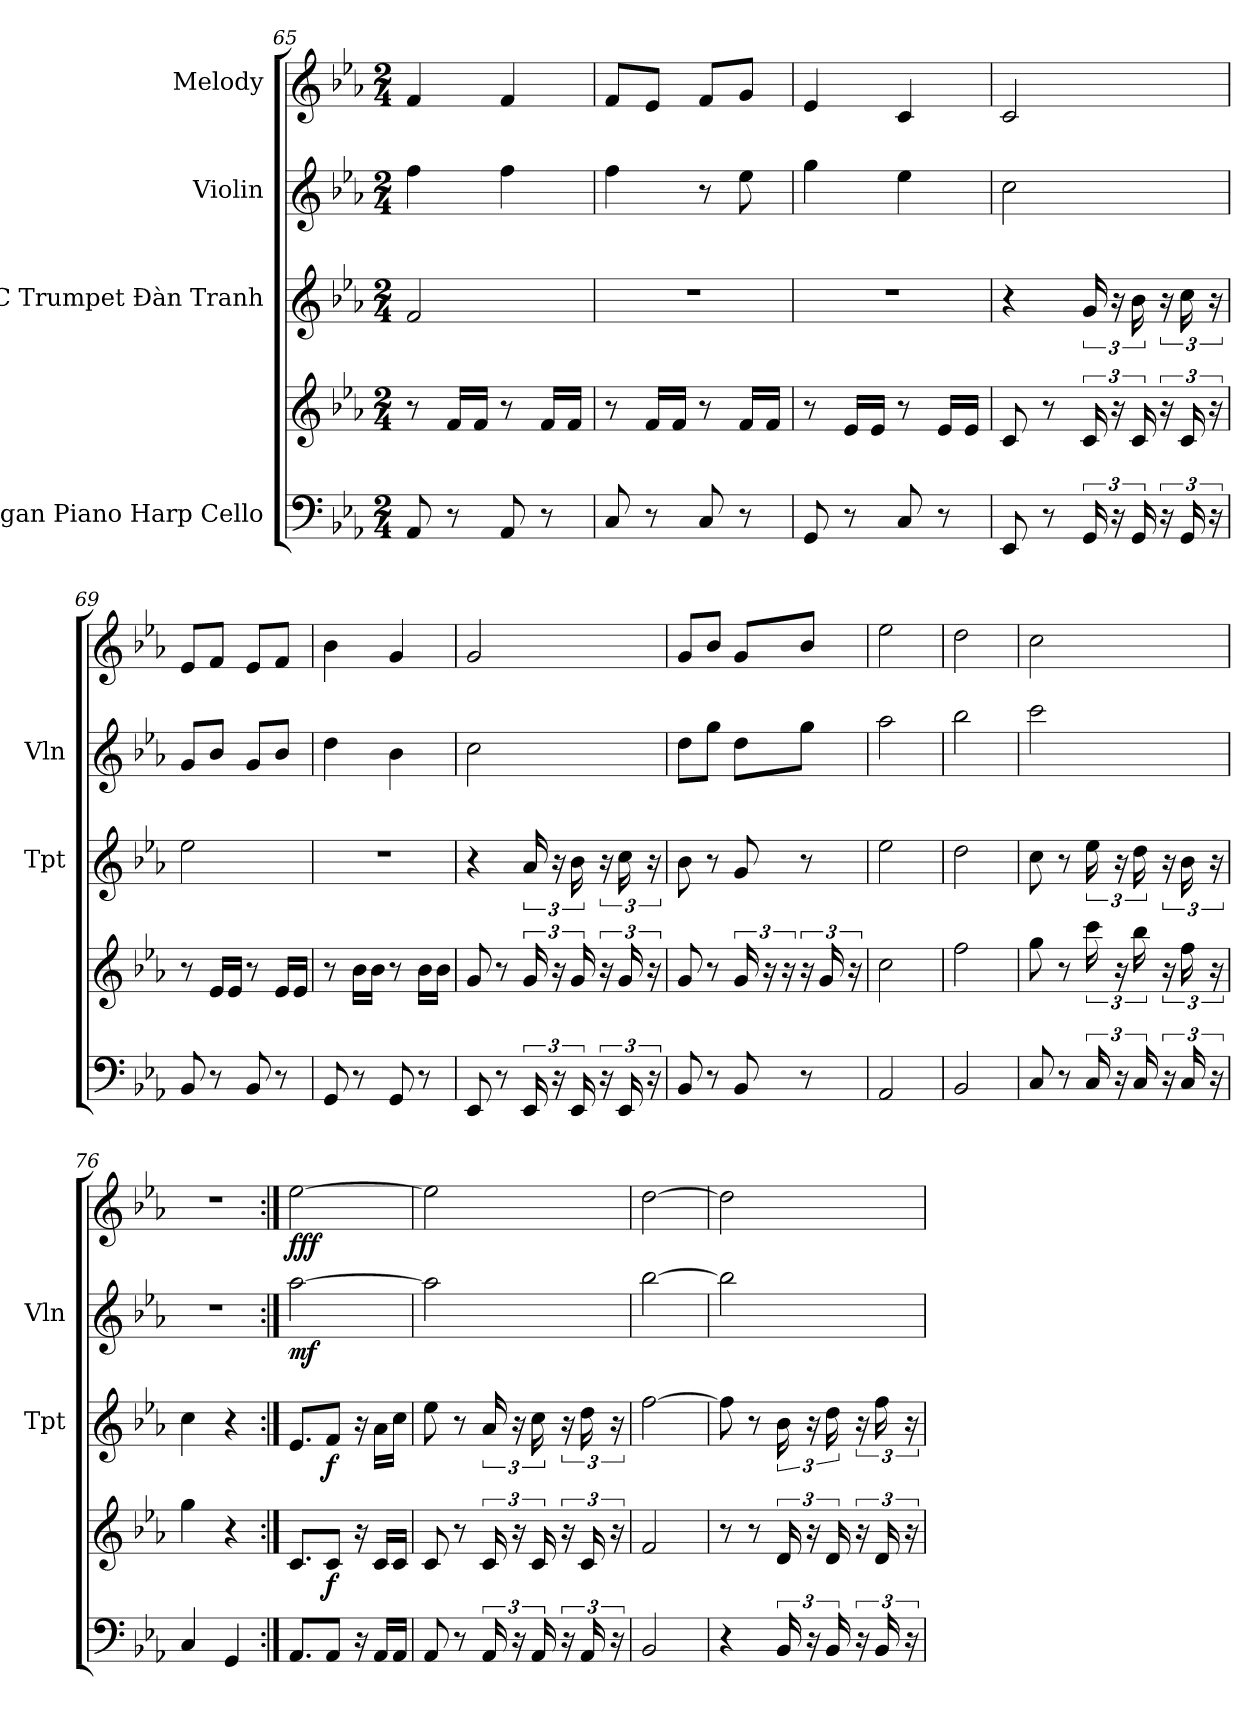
**kern	**kern	**dynam	**kern	**dynam	**kern	**dynam	**kern	**dynam
*part4	*part4	*part4	*part3	*part3	*part2	*part2	*part1	*part1
*staff5	*staff4	*staff4/5	*staff3	*staff3	*staff2	*staff2	*staff1	*staff1
*I"Organ Piano Harp Cello	*	*	*I"C Trumpet Đàn Tranh	*	*I"Violin	*	*I"Melody	*
*	*	*	*I'Tpt	*	*I'Vln	*	*	*
*clefF4	*clefG2	*	*clefG2	*	*clefG2	*	*clefG2	*
*k[b-e-a-]	*k[b-e-a-]	*	*k[b-e-a-]	*	*k[b-e-a-]	*	*k[b-e-a-]	*
*M2/4	*M2/4	*	*M2/4	*	*M2/4	*	*M2/4	*
=65	=65	=65	=65	=65	=65	=65	=65	=65
8AA-/	8r	.	2f/	.	4ff\	.	4f/	.
8r	16f/LL	.	.	.	.	.	.	.
.	16f/JJ	.	.	.	.	.	.	.
8AA-/	8r	.	.	.	4ff\	.	4f/	.
8r	16f/LL	.	.	.	.	.	.	.
.	16f/JJ	.	.	.	.	.	.	.
=66	=66	=66	=66	=66	=66	=66	=66	=66
8C/	8r	.	2r	.	4ff\	.	8f/L	.
8r	16f/LL	.	.	.	.	.	8e-/J	.
.	16f/JJ	.	.	.	.	.	.	.
8C/	8r	.	.	.	8r	.	8f/L	.
8r	16f/LL	.	.	.	8ee-\	.	8g/J	.
.	16f/JJ	.	.	.	.	.	.	.
!!LO:PB:g=z
=67	=67	=67	=67	=67	=67	=67	=67	=67
8GG/	8r	.	2r	.	4gg\	.	4e-/	.
8r	16e-/LL	.	.	.	.	.	.	.
.	16e-/JJ	.	.	.	.	.	.	.
8C/	8r	.	.	.	4ee-\	.	4c/	.
8r	16e-/LL	.	.	.	.	.	.	.
.	16e-/JJ	.	.	.	.	.	.	.
=68	=68	=68	=68	=68	=68	=68	=68	=68
8EE-/	8c/	.	4r	.	2cc\	.	2c/	.
8r	8r	.	.	.	.	.	.	.
24GG/	24c/	.	24g/	.	.	.	.	.
24r	24r	.	24r	.	.	.	.	.
24GG/	24c/	.	24b-\	.	.	.	.	.
24r	24r	.	24r	.	.	.	.	.
24GG/	24c/	.	24cc\	.	.	.	.	.
24r	24r	.	24r	.	.	.	.	.
=69	=69	=69	=69	=69	=69	=69	=69	=69
8BB-/	8r	.	2ee-\	.	8g/L	.	8e-/L	.
8r	16e-/LL	.	.	.	8b-/J	.	8f/J	.
.	16e-/JJ	.	.	.	.	.	.	.
8BB-/	8r	.	.	.	8g/L	.	8e-/L	.
8r	16e-/LL	.	.	.	8b-/J	.	8f/J	.
.	16e-/JJ	.	.	.	.	.	.	.
=70	=70	=70	=70	=70	=70	=70	=70	=70
8GG/	8r	.	2r	.	4dd\	.	4b-\	.
8r	16b-\LL	.	.	.	.	.	.	.
.	16b-\JJ	.	.	.	.	.	.	.
8GG/	8r	.	.	.	4b-\	.	4g/	.
8r	16b-\LL	.	.	.	.	.	.	.
.	16b-\JJ	.	.	.	.	.	.	.
=71	=71	=71	=71	=71	=71	=71	=71	=71
8EE-/	8g/	.	4r	.	2cc\	.	2g/	.
8r	8r	.	.	.	.	.	.	.
24EE-/	24g/	.	24a-/	.	.	.	.	.
24r	24r	.	24r	.	.	.	.	.
24EE-/	24g/	.	24b-\	.	.	.	.	.
24r	24r	.	24r	.	.	.	.	.
24EE-/	24g/	.	24cc\	.	.	.	.	.
24r	24r	.	24r	.	.	.	.	.
!!LO:LB:g=z
=72	=72	=72	=72	=72	=72	=72	=72	=72
8BB-/	8g/	.	8b-\	.	8dd\L	.	8g/L	.
8r	8r	.	8r	.	8gg\J	.	8b-/J	.
8BB-/	24g/	.	8g/	.	8dd\L	.	8g/L	.
.	24r	.	.	.	.	.	.	.
.	24r	.	.	.	.	.	.	.
8r	24r	.	8r	.	8gg\J	.	8b-/J	.
.	24g/	.	.	.	.	.	.	.
.	24r	.	.	.	.	.	.	.
=73	=73	=73	=73	=73	=73	=73	=73	=73
2AA-/	2cc\	.	2ee-\	.	2aa-\	.	2ee-\	.
=74	=74	=74	=74	=74	=74	=74	=74	=74
2BB-/	2ff\	.	2dd\	.	2bb-\	.	2dd\	.
=75	=75	=75	=75	=75	=75	=75	=75	=75
8C/	8gg\	.	8cc\	.	2ccc\	.	2cc\	.
8r	8r	.	8r	.	.	.	.	.
24C/	24ccc\	.	24ee-\	.	.	.	.	.
24r	24r	.	24r	.	.	.	.	.
24C/	24bb-\	.	24dd\	.	.	.	.	.
24r	24r	.	24r	.	.	.	.	.
24C/	24ff\	.	24b-\	.	.	.	.	.
24r	24r	.	24r	.	.	.	.	.
=76	=76	=76	=76	=76	=76	=76	=76	=76
4C/	4gg\	.	4cc\	.	2r	.	2r	.
4GG/	4r	.	4r	.	.	.	.	.
=77:|!	=77:|!	=77:|!	=77:|!	=77:|!	=77:|!	=77:|!	=77:|!	=77:|!
!	!	!	!	!	!	!LO:DY:b	!	!LO:DY:b
8.AA-/L	8.c/L	.	8.e-/L	.	[2aa-\	mf	[2ee-\	fff
!	!	!LO:DY:b	!	!LO:DY:b	!	!	!	!
8AA-/J	8c/J	f	8f/J	f	.	.	.	.
16r	16r	.	16r	.	.	.	.	.
16AA-/LL	16c/LL	.	16a-\LL	.	.	.	.	.
16AA-/JJ	16c/JJ	.	16cc\JJ	.	.	.	.	.
!!LO:LB:g=z
=78	=78	=78	=78	=78	=78	=78	=78	=78
8AA-/	8c/	.	8ee-\	.	2aa-\]	.	2ee-\]	.
8r	8r	.	8r	.	.	.	.	.
24AA-/	24c/	.	24a-/	.	.	.	.	.
24r	24r	.	24r	.	.	.	.	.
24AA-/	24c/	.	24cc\	.	.	.	.	.
24r	24r	.	24r	.	.	.	.	.
24AA-/	24c/	.	24dd\	.	.	.	.	.
24r	24r	.	24r	.	.	.	.	.
=79	=79	=79	=79	=79	=79	=79	=79	=79
2BB-/	2f/	.	[2ff\	.	[2bb-\	.	[2dd\	.
=80	=80	=80	=80	=80	=80	=80	=80	=80
4r	8r	.	8ff\]	.	2bb-\]	.	2dd\]	.
.	8r	.	8r	.	.	.	.	.
24BB-/	24d/	.	24b-\	.	.	.	.	.
24r	24r	.	24r	.	.	.	.	.
24BB-/	24d/	.	24dd\	.	.	.	.	.
24r	24r	.	24r	.	.	.	.	.
24BB-/	24d/	.	24ff\	.	.	.	.	.
24r	24r	.	24r	.	.	.	.	.
=	=	=	=	=	=	=	=	=
*-	*-	*-	*-	*-	*-	*-	*-	*-
